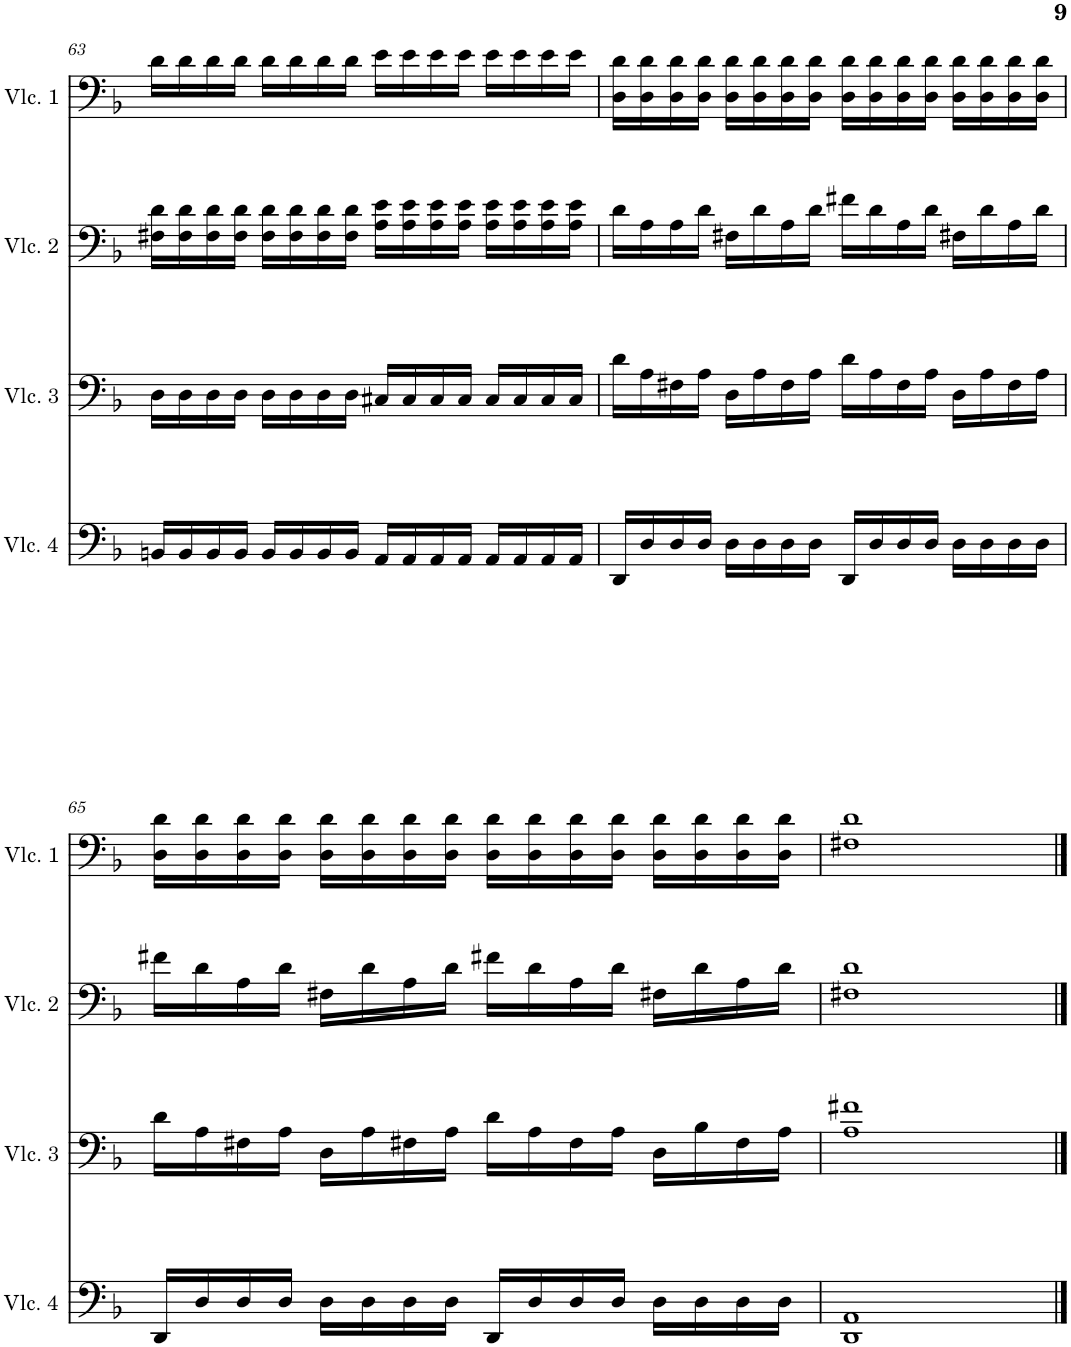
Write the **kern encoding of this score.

**kern	**kern	**kern	**kern
*part4	*part3	*part2	*part1
*staff4	*staff3	*staff2	*staff1
*I"Cello 4	*I"Cello 3	*I"Cello 2	*I"Cello 1
!!LO:PB:g=z
*clefF4	*clefF4	*clefF4	*clefF4
*k[b-]	*k[b-]	*k[b-]	*k[b-]
*M4/4	*M4/4	*M4/4	*M4/4
*met(c)	*met(c)	*met(c)	*met(c)
=63	=63	=63	=63
16BBn/LL	16D\LL	16F#X\ 16d\LL	16d\LL
16BB/	16D\	16F#\ 16d\	16d\
16BB/	16D\	16F#\ 16d\	16d\
16BB/JJ	16D\JJ	16F#\ 16d\JJ	16d\JJ
16BB/LL	16D\LL	16F#\ 16d\LL	16d\LL
16BB/	16D\	16F#\ 16d\	16d\
16BB/	16D\	16F#\ 16d\	16d\
16BB/JJ	16D\JJ	16F#\ 16d\JJ	16d\JJ
16AA/LL	16C#X/LL	16A\ 16e\LL	16e\LL
16AA/	16C#/	16A\ 16e\	16e\
16AA/	16C#/	16A\ 16e\	16e\
16AA/JJ	16C#/JJ	16A\ 16e\JJ	16e\JJ
16AA/LL	16C#/LL	16A\ 16e\LL	16e\LL
16AA/	16C#/	16A\ 16e\	16e\
16AA/	16C#/	16A\ 16e\	16e\
16AA/JJ	16C#/JJ	16A\ 16e\JJ	16e\JJ
=64	=64	=64	=64
16DD/LL	16d\LL	16d\LL	16D\ 16d\LL
16D/	16A\	16A\	16D\ 16d\
16D/	16F#X\	16A\	16D\ 16d\
16D/JJ	16A\JJ	16d\JJ	16D\ 16d\JJ
16D\LL	16D\LL	16F#X\LL	16D\ 16d\LL
16D\	16A\	16d\	16D\ 16d\
16D\	16F#\	16A\	16D\ 16d\
16D\JJ	16A\JJ	16d\JJ	16D\ 16d\JJ
16DD/LL	16d\LL	16f#X\LL	16D\ 16d\LL
16D/	16A\	16d\	16D\ 16d\
16D/	16F#\	16A\	16D\ 16d\
16D/JJ	16A\JJ	16d\JJ	16D\ 16d\JJ
16D\LL	16D\LL	16F#X\LL	16D\ 16d\LL
16D\	16A\	16d\	16D\ 16d\
16D\	16F#\	16A\	16D\ 16d\
16D\JJ	16A\JJ	16d\JJ	16D\ 16d\JJ
!!LO:LB:g=z
=65	=65	=65	=65
16DD/LL	16d\LL	16f#X\LL	16D\ 16d\LL
16D/	16A\	16d\	16D\ 16d\
16D/	16F#X\	16A\	16D\ 16d\
16D/JJ	16A\JJ	16d\JJ	16D\ 16d\JJ
16D\LL	16D\LL	16F#X\LL	16D\ 16d\LL
16D\	16A\	16d\	16D\ 16d\
16D\	16F#X\	16A\	16D\ 16d\
16D\JJ	16A\JJ	16d\JJ	16D\ 16d\JJ
16DD/LL	16d\LL	16f#X\LL	16D\ 16d\LL
16D/	16A\	16d\	16D\ 16d\
16D/	16F#\	16A\	16D\ 16d\
16D/JJ	16A\JJ	16d\JJ	16D\ 16d\JJ
16D\LL	16D\LL	16F#X\LL	16D\ 16d\LL
16D\	16B-\	16d\	16D\ 16d\
16D\	16F#\	16A\	16D\ 16d\
16D\JJ	16A\JJ	16d\JJ	16D\ 16d\JJ
=66	=66	=66	=66
1DD 1AA	1A 1f#X	1F#X 1d	1F#X 1d
==	==	==	==
*-	*-	*-	*-
